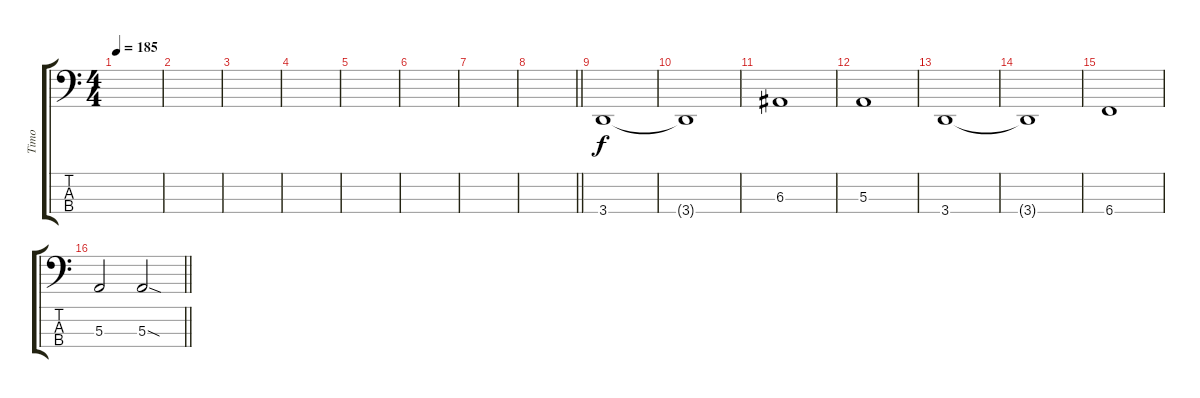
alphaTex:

\track ("Timo" "Timo") {instrument electricbassfinger}
\staff {score tabs}
\tuning (D2 A1 E1 B0) {hide}
\ts (4 4)
\tempo 185
\clef f4
\ks c
|
|
|
|
|
|
|
\barLineRight lightlight
|
3.4.1 |
3.4{t}.1 |
6.3.1 |
5.3.1 |
3.4.1 |
3.4{t}.1 |
6.4.1 |
\barLineRight lightlight
5.3.2 5.3{sod}.2
